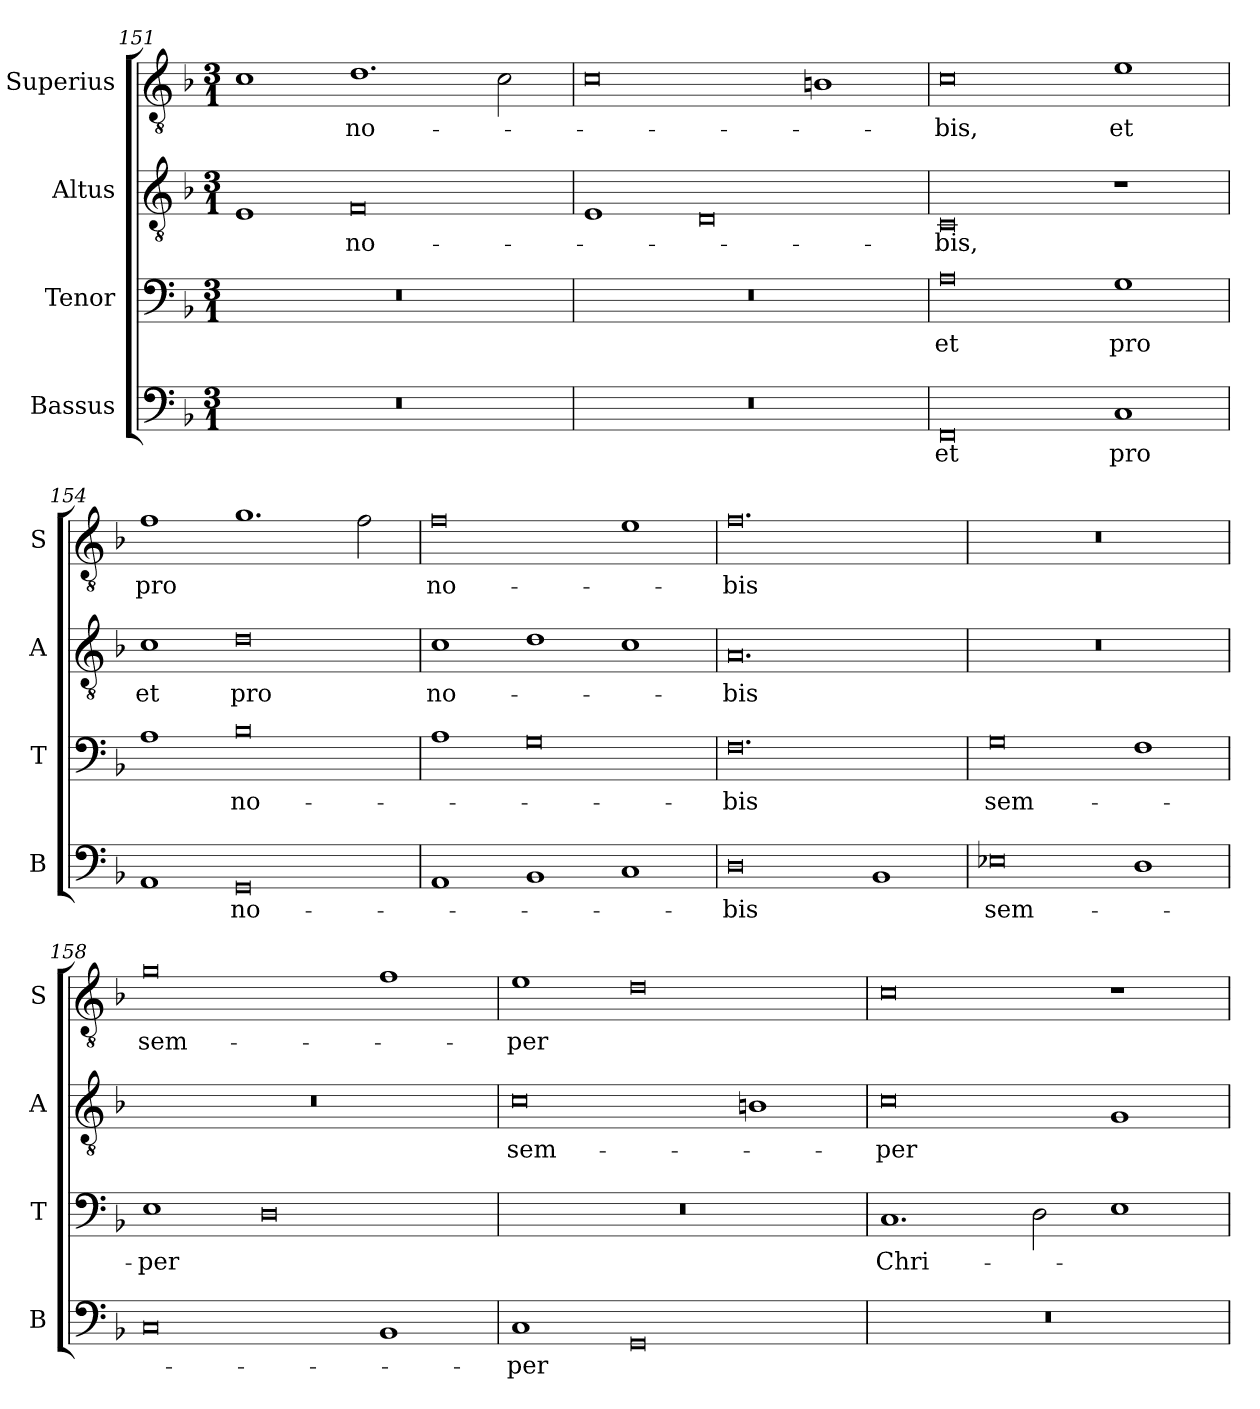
**kern	**text	**kern	**text	**kern	**text	**kern	**text
*part4	*part4	*part3	*part3	*part2	*part2	*part1	*part1
*staff4	*staff4	*staff3	*staff3	*staff2	*staff2	*staff1	*staff1
*I"Bassus	*	*I"Tenor	*	*I"Altus	*	*I"Superius	*
*I'B	*	*I'T	*	*I'A	*	*I'S	*
*clefF4	*	*clefF4	*	*clefGv2	*	*clefGv2	*
*k[b-]	*	*k[b-]	*	*k[b-]	*	*k[b-]	*
*d:	*	*d:	*	*d:	*	*d:	*
*M3/1	*	*M3/1	*	*M3/1	*	*M3/1	*
=151	=151	=151	=151	=151	=151	=151	=151
0.r	.	0.r	.	1E	.	1c	.
.	.	.	.	0F	no-	1.d	no-
.	.	.	.	.	.	2c	.
=152	=152	=152	=152	=152	=152	=152	=152
0.r	.	0.r	.	1E	.	0c	.
.	.	.	.	0D	.	.	.
.	.	.	.	.	.	1Bn	.
=153	=153	=153	=153	=153	=153	=153	=153
0FF	et	0A	et	0C	-bis,	0c	-bis,
!	!	!	!	!	!	!	!LO:LY:i
1C	pro	1G	pro	1r	.	1e	et
=154	=154	=154	=154	=154	=154	=154	=154
!	!	!	!	!	!LO:LY:i	!	!LO:LY:i
1AA	.	1A	.	1c	et	1f	pro
!	!	!	!	!	!LO:LY:i	!	!
0GG	no-	0B-	no-	0d	pro	1.g	.
.	.	.	.	.	.	2f	.
=155	=155	=155	=155	=155	=155	=155	=155
!	!	!	!	!	!LO:LY:i	!	!LO:LY:i
1AA	.	1A	.	1c	no-	0f	no-
1BB-	.	0G	.	1d	.	.	.
1C	.	.	.	1c	.	1e	.
=156	=156	=156	=156	=156	=156	=156	=156
!	!	!	!	!	!LO:LY:i	!	!LO:LY:i
0D	-bis	0.F	-bis	0.A	-bis	0.f	-bis
1BB-	.	.	.	.	.	.	.
=157	=157	=157	=157	=157	=157	=157	=157
0E-X	sem-	0G	sem-	0.r	.	0.r	.
1D	.	1F	.	.	.	.	.
=158	=158	=158	=158	=158	=158	=158	=158
0C	.	1E	-per	0.r	.	0g	sem-
.	.	0D	.	.	.	.	.
1BB-	.	.	.	.	.	1f	.
=159	=159	=159	=159	=159	=159	=159	=159
1C	-per	0.r	.	0c	sem-	1e	-per
0GG	.	.	.	.	.	0d	.
.	.	.	.	1Bn	.	.	.
=160	=160	=160	=160	=160	=160	=160	=160
0.r	.	1.C	Chri-	0c	-per	0c	.
.	.	2D	.	.	.	.	.
.	.	1E	.	1G	.	1r	.
=	=	=	=	=	=	=	=
*-	*-	*-	*-	*-	*-	*-	*-
